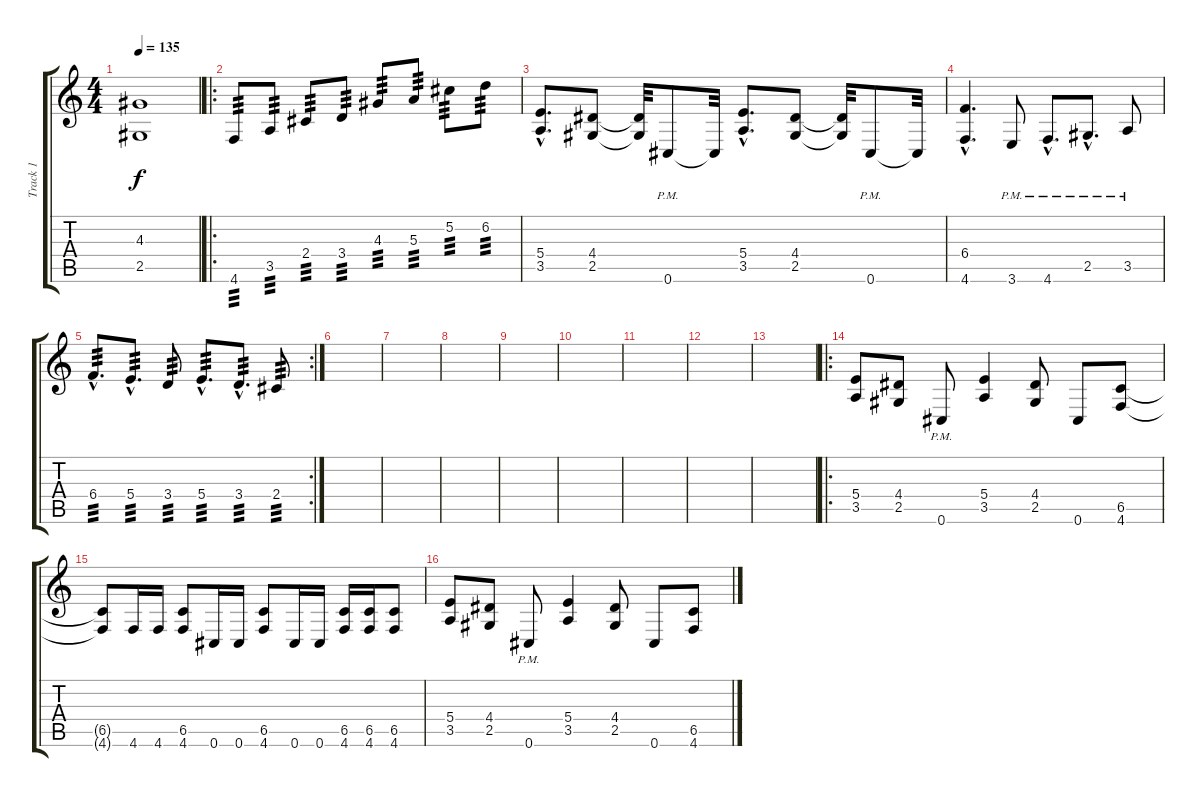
\track ("Track 1" "Track 1") {instrument distortionguitar}
\staff {score tabs}
\tuning (Db4 Ab3 E3 B2 Gb2 Db2) {hide}
\ts (4 4)
\tempo 135
\clef g2
\ks c
(4.3 2.5).1{dy f} |
\ro
4.6.8{tp 3} 3.5.8{tp 3} 2.4.8{tp 3} 3.4.8{tp 3} 4.3.8{tp 3} 5.3.8{tp 3} 5.2.8{tp 3} 6.2.8{tp 3} |
(5.4{hac} 3.5{hac}).8{d} (4.4 2.5).8 (4.4{t} 2.5{t}).32 0.6{pm}.8 0.6{t}.32 (5.4{hac} 3.5{hac}).8{d} (4.4 2.5).8 (4.4{t} 2.5{t}).32 0.6{pm}.8 0.6{t}.32 |
(6.4{hac} 4.6{hac}).4{d} 3.6{pm}.8 4.6{hac pm}.8{d} 2.5{hac pm}.8{d} 3.5{pm}.8 |
\rc 2
6.4{hac}.8{d tp 3} 5.4{hac}.8{d tp 3} 3.4.8{tp 3} 5.4{hac}.8{d tp 3} 3.4{hac}.8{d tp 3} 2.4.8{tp 3} |
|
|
|
|
|
|
|
|
\ro
(5.4 3.5).8 (4.4 2.5).8 0.6{pm}.8 (5.4 3.5).4 (4.4 2.5).8 0.6.8 (6.5 4.6).8 |
(6.5{t} 4.6{t}).8 4.6.16 4.6.16 (6.5 4.6).8 0.6.16 0.6.16 (6.5 4.6).8 0.6.16 0.6.16 (6.5 4.6).16 (6.5 4.6).16 (6.5 4.6).8 |
(5.4 3.5).8 (4.4 2.5).8 0.6{pm}.8 (5.4 3.5).4 (4.4 2.5).8 0.6.8 (6.5 4.6).8
